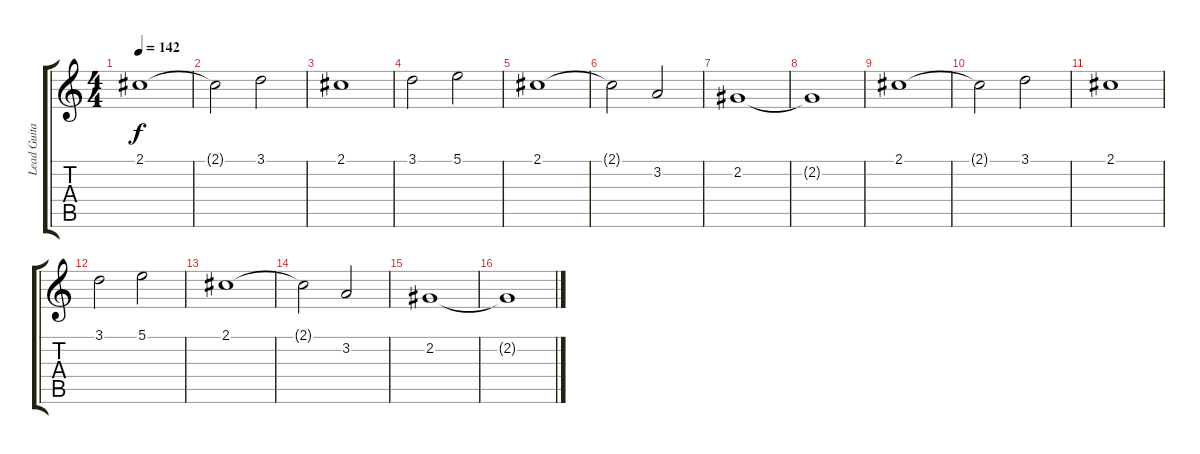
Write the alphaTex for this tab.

\track ("Lead Guitar 1" "Lead Guita") {instrument distortionguitar}
\staff {score tabs}
\tuning (B3 Gb3 D3 A2 E2 B1) {hide}
\ts (4 4)
\tempo 142
\clef g2
\ks c
2.1.1{dy f instrument distortionguitar} |
2.1{t}.2 3.1.2 |
2.1.1 |
3.1.2 5.1.2 |
2.1.1 |
2.1{t}.2 3.2.2 |
2.2.1 |
2.2{t}.1 |
2.1.1 |
2.1{t}.2 3.1.2 |
2.1.1 |
3.1.2 5.1.2 |
2.1.1 |
2.1{t}.2 3.2.2 |
2.2.1 |
2.2{t}.1
